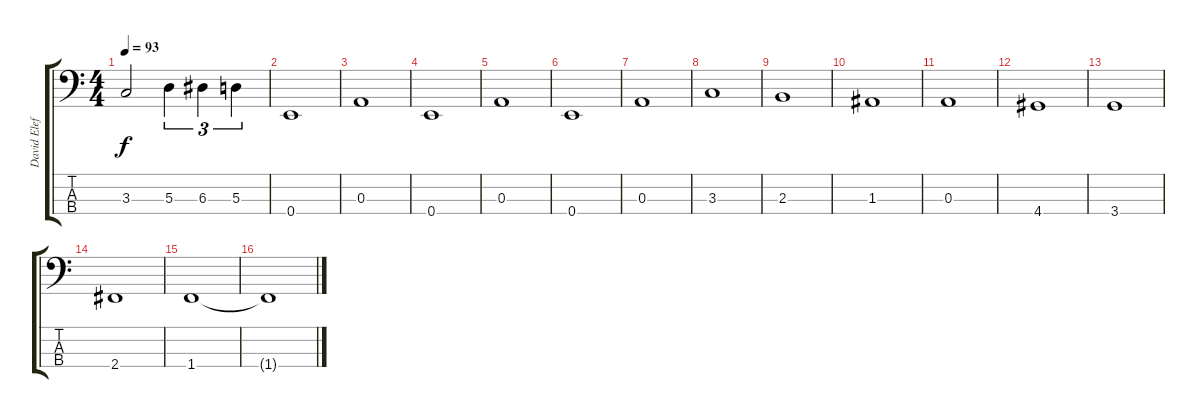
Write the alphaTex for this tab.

\track ("David Eleffson" "David Elef") {instrument electricbasspick}
\staff {score tabs}
\tuning (G2 D2 A1 E1) {hide}
\ts (4 4)
\tempo 93
\clef f4
\ks c
3.3.2{dy f} 5.3.4{tu (3 2)} 6.3.4{tu (3 2)} 5.3.4{tu (3 2)} |
0.4.1 |
0.3.1 |
0.4.1 |
0.3.1 |
0.4.1 |
0.3.1 |
3.3.1 |
2.3.1 |
1.3.1 |
0.3.1 |
4.4.1 |
3.4.1 |
2.4.1 |
1.4.1 |
1.4{t}.1
